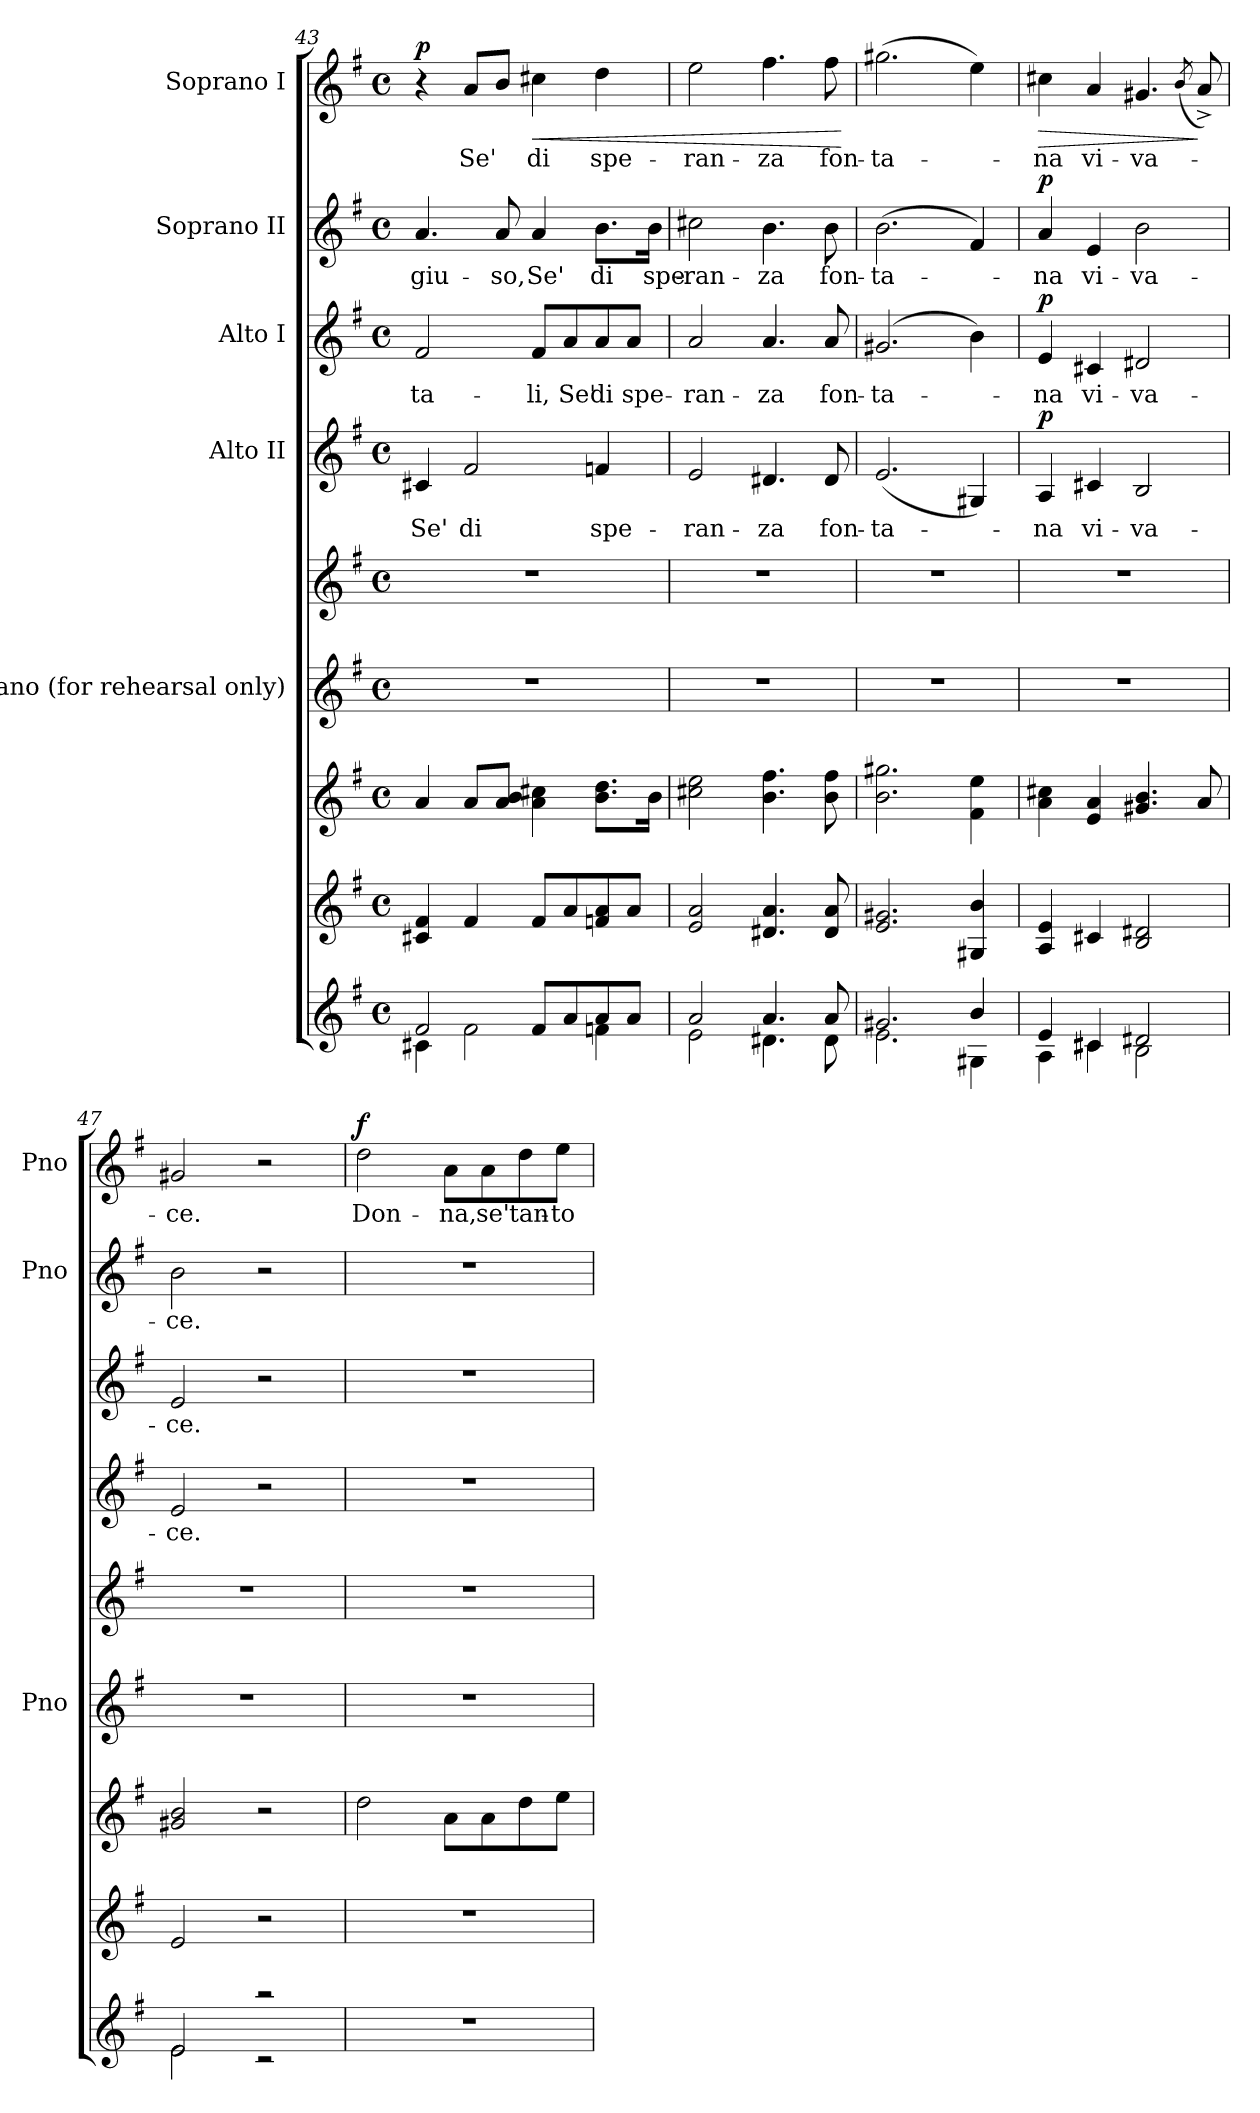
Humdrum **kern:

**kern	**kern	**kern	**kern	**kern	**kern	**text	**dynam	**kern	**text	**dynam	**kern	**text	**dynam	**kern	**text	**dynam
*part8	*part7	*part6	*part5	*part5	*part4	*part4	*part4	*part3	*part3	*part3	*part2	*part2	*part2	*part1	*part1	*part1
*staff9	*staff8	*staff7	*staff6	*staff5	*staff4	*staff4	*staff4	*staff3	*staff3	*staff3	*staff2	*staff2	*staff2	*staff1	*staff1	*staff1
*	*	*	*I"Piano  (for rehearsal only)	*	*I"Alto II	*	*	*I"Alto I	*	*	*I"Soprano II	*	*	*I"Soprano I	*	*
*	*	*	*I'Pno	*	*	*	*	*	*	*	*I'Pno	*	*	*I'Pno	*	*
!!LO:PB:g=z
*clefG2	*clefG2	*clefG2	*clefG2	*clefG2	*clefG2	*	*	*clefG2	*	*	*clefG2	*	*	*clefG2	*	*
*k[f#]	*k[f#]	*k[f#]	*k[f#]	*k[f#]	*k[f#]	*	*	*k[f#]	*	*	*k[f#]	*	*	*k[f#]	*	*
*G:	*G:	*G:	*G:	*G:	*G:	*	*	*G:	*	*	*G:	*	*	*G:	*	*
*M4/4	*M4/4	*M4/4	*M4/4	*M4/4	*M4/4	*	*	*M4/4	*	*	*M4/4	*	*	*M4/4	*	*
*met(c)	*met(c)	*met(c)	*met(c)	*met(c)	*met(c)	*	*	*met(c)	*	*	*met(c)	*	*	*met(c)	*	*
=43	=43	=43	=43	=43	=43	=43	=43	=43	=43	=43	=43	=43	=43	=43	=43	=43
*^	*	*	*	*	*	*	*	*	*	*	*	*	*	*	*	*
!	!	!	!	!	!	!	!LO:LY:b	!	!	!LO:LY:b	!	!	!LO:LY:b	!	!	!	!LO:DY:b
2f#/	4c#X\	4c#X/ 4f#/	4a/	1r	1r	4c#X/	Se'	.	2f#/	-ta-	.	4.a/	giu-	.	4r	.	p
!	!	!	!	!	!	!	!LO:LY:b	!	!	!	!	!	!	!	!	!LO:LY:b	!
.	2f#\	4f#/	8a/L	.	.	2f#/	di	.	.	.	.	.	.	.	8a/L	Se'	.
!	!	!	!	!	!	!	!	!	!	!	!	!	!LO:LY:b	!	!	!	!
.	.	.	8a/ 8b/J	.	.	.	.	.	.	.	.	8a/	-so,	.	8b/J	.	.
!	!	!	!	!	!	!	!	!	!	!LO:LY:b	!	!	!LO:LY:b	!	!	!LO:LY:b	!LO:HP:b
8f#/L	.	8f#/L	4a\ 4cc#X\	.	.	.	.	.	8f#/L	-li,	.	4a/	Se'	.	4cc#X\	di	<
!	!	!	!	!	!	!	!	!	!	!LO:LY:b	!	!	!	!	!	!	!
8a/	.	8a/	.	.	.	.	.	.	8a/	Se'	.	.	.	.	.	.	.
!	!	!	!	!	!	!	!LO:LY:b	!	!	!LO:LY:b	!	!	!LO:LY:b	!	!	!LO:LY:b	!
8a/	4fn\	8fn/ 8a/	8.b\ 8.dd\L	.	.	4fn/	spe-	.	8a/	di	.	8.b\L	di	.	4dd\	spe-	.
!	!	!	!	!	!	!	!	!	!	!LO:LY:b	!	!	!	!	!	!	!
8a/J	.	8a/J	.	.	.	.	.	.	8a/J	spe-	.	.	.	.	.	.	.
!	!	!	!	!	!	!	!	!	!	!	!	!	!LO:LY:b	!	!	!	!
.	.	.	16b\Jk	.	.	.	.	.	.	.	.	16b\Jk	spe-	.	.	.	.
=44	=44	=44	=44	=44	=44	=44	=44	=44	=44	=44	=44	=44	=44	=44	=44	=44	=44
!	!	!	!	!	!	!	!LO:LY:b	!	!	!LO:LY:b	!	!	!LO:LY:b	!	!	!LO:LY:b	!
2a/	2e\	2e/ 2a/	2cc#X\ 2ee\	1r	1r	2e/	-ran-	.	2a/	-ran-	.	2cc#X\	-ran-	.	2ee\	-ran-	.
!	!	!	!	!	!	!	!LO:LY:b	!	!	!LO:LY:b	!	!	!LO:LY:b	!	!	!LO:LY:b	!
4.a/	4.d#X\	4.d#X/ 4.a/	4.b\ 4.ff#\	.	.	4.d#X/	-za	.	4.a/	-za	.	4.b\	-za	.	4.ff#\	-za	.
!	!	!	!	!	!	!	!LO:LY:b	!	!	!LO:LY:b	!	!	!LO:LY:b	!	!	!LO:LY:b	!
8a/	8d#\	8d#/ 8a/	8b\ 8ff#\	.	.	8d#/	fon-	.	8a/	fon-	.	8b\	fon-	.	8ff#\	fon-	.
*v	*v	*	*	*	*	*	*	*	*	*	*	*	*	*	*	*	*
.	.	.	.	.	.	.	.	.	.	.	.	.	.	.	.	[
=45	=45	=45	=45	=45	=45	=45	=45	=45	=45	=45	=45	=45	=45	=45	=45	=45
*^	*	*	*	*	*	*	*	*	*	*	*	*	*	*	*	*
!	!	!	!	!	!	!	!LO:LY:b	!	!	!LO:LY:b	!	!	!LO:LY:b	!	!	!LO:LY:b	!
2.g#X/	2.e\	2.e/ 2.g#X/	2.b\ 2.gg#X\	1r	1r	(<2.e/	-ta-	.	(>2.g#X/	-ta-	.	(>2.b\	-ta-	.	(>2.gg#X\	-ta-	.
4b/	4G#X\	4G#X/ 4b/	4f#\ 4ee\	.	.	4G#X/)	.	.	4b\)	.	.	4f#/)	.	.	4ee\)	.	.
=46	=46	=46	=46	=46	=46	=46	=46	=46	=46	=46	=46	=46	=46	=46	=46	=46	=46
!	!	!	!	!	!	!	!LO:LY:b	!LO:DY:b	!	!LO:LY:b	!LO:DY:b	!	!LO:LY:b	!LO:DY:b	!	!LO:LY:b	!LO:HP:b
4e/	4A\	4A/ 4e/	4a\ 4cc#X\	1r	1r	4A/	-na	p	4e/	-na	p	4a/	-na	p	4cc#X\	-na	>
!	!	!	!	!	!	!	!LO:LY:b	!	!	!LO:LY:b	!	!	!LO:LY:b	!	!	!LO:LY:b	!
4c#X/	4c#\	4c#X/	4e/ 4a/	.	.	4c#X/	vi-	.	4c#X/	vi-	.	4e/	vi-	.	4a/	vi-	.
!	!	!	!	!	!	!	!LO:LY:b	!	!	!LO:LY:b	!	!	!LO:LY:b	!	!	!LO:LY:b	!
2d#X/	2B\	2B/ 2d#X/	4.g#X/ 4.b/	.	.	2B/	-va-	.	2d#X/	-va-	.	2b\	-va-	.	4.g#X/	-va-	.
.	.	.	.	.	.	.	.	.	.	.	.	.	.	.	(<8qb/	.	.
.	.	.	8a/	.	.	.	.	.	.	.	.	.	.	.	8a^/)	.	]
=47	=47	=47	=47	=47	=47	=47	=47	=47	=47	=47	=47	=47	=47	=47	=47	=47	=47
!	!	!	!	!	!	!	!LO:LY:b	!	!	!LO:LY:b	!	!	!LO:LY:b	!	!	!LO:LY:b	!
2e/	2e\	2e/	2g#X/ 2b/	1r	1r	2e/	-ce.	.	2e/	-ce.	.	2b\	-ce.	.	2g#X/	-ce.	.
2raa	2rc	2r	2r	.	.	2r	.	.	2r	.	.	2r	.	.	2r	.	.
!!LO:PB:g=z
=48	=48	=48	=48	=48	=48	=48	=48	=48	=48	=48	=48	=48	=48	=48	=48	=48	=48
!	!	!	!	!	!	!	!	!	!	!	!	!	!	!	!	!LO:LY:b	!LO:DY:b
*v	*v	*	*	*	*	*	*	*	*	*	*	*	*	*	*	*	*
1r	1r	2dd\	1r	1r	1r	.	.	1r	.	.	1r	.	.	2dd\	Don-	f
!	!	!	!	!	!	!	!	!	!	!	!	!	!	!	!LO:LY:b	!
.	.	8a\L	.	.	.	.	.	.	.	.	.	.	.	8a\L	-na,	.
!	!	!	!	!	!	!	!	!	!	!	!	!	!	!	!LO:LY:b	!
.	.	8a\	.	.	.	.	.	.	.	.	.	.	.	8a\	se'	.
!	!	!	!	!	!	!	!	!	!	!	!	!	!	!	!LO:LY:b	!
.	.	8dd\	.	.	.	.	.	.	.	.	.	.	.	8dd\	tan-	.
!	!	!	!	!	!	!	!	!	!	!	!	!	!	!	!LO:LY:b	!
.	.	8ee\J	.	.	.	.	.	.	.	.	.	.	.	8ee\J	-to	.
=	=	=	=	=	=	=	=	=	=	=	=	=	=	=	=	=
*-	*-	*-	*-	*-	*-	*-	*-	*-	*-	*-	*-	*-	*-	*-	*-	*-
